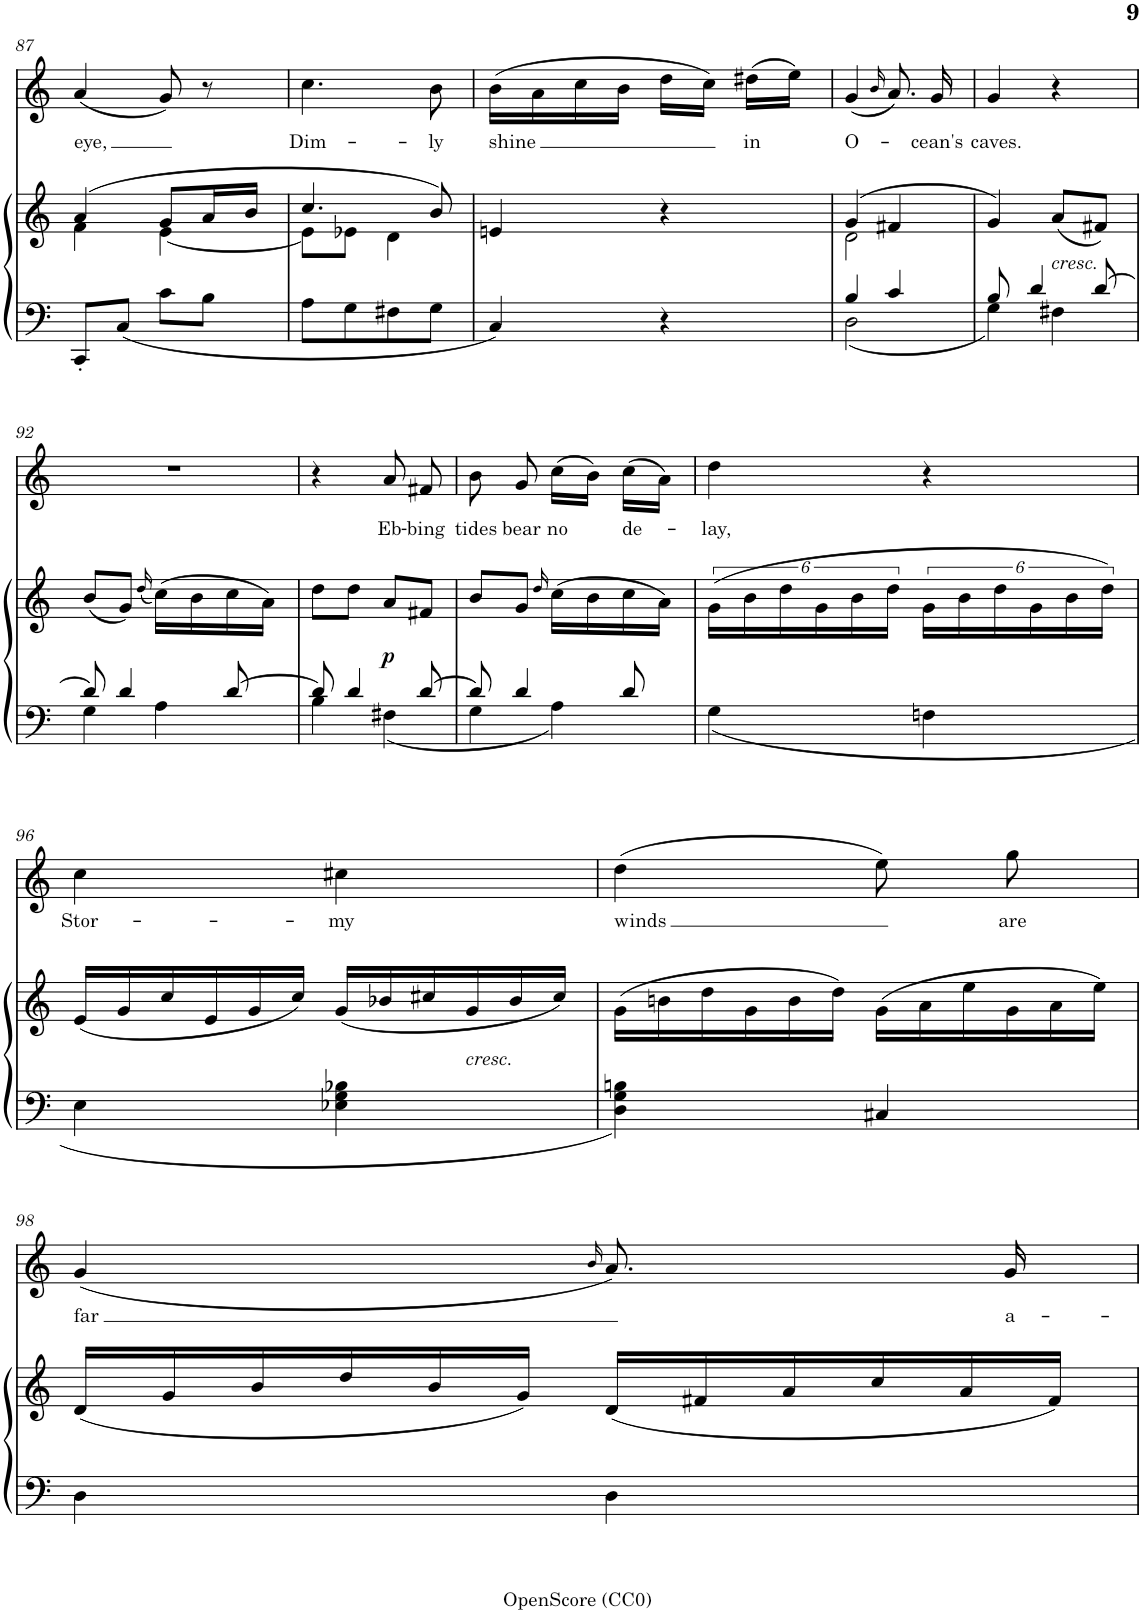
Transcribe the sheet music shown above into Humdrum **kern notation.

**kern	**kern	**dynam	**kern	**text
*part2	*part2	*part2	*part1	*part1
*staff3	*staff2	*staff2/3	*staff1	*staff1
*I"Piano	*	*	*I"Voice	*
*I'Pno	*	*	*	*
!!LO:PB:g=z
*clefF4	*clefG2	*	*clefG2	*
*k[]	*k[]	*	*k[]	*
*M2/4	*M2/4	*	*M2/4	*
=87	=87	=87	=87	=87
*	*^	*	*	*
!	!	!	!	!	!LO:LY:b
8CC'/L	(4a/	4f\	.	(4a/	eye,
8C/J	.	.	.	.	.
8c\L	8g/L	[4e\	.	8g/)	.
8B\J	16a/L	.	.	8r	.
.	16b/JJ	.	.	.	.
=88	=88	=88	=88	=88	=88
!	!	!	!	!	!LO:LY:b
8A\L	4.cc/	8e\L]	.	4.cc\	Dim-
8G\	.	8e-X\J	.	.	.
8F#X\	.	4d\	.	.	.
!	!	!	!	!	!LO:LY:b
8G\J	8b/)	.	.	8b\	-ly
*	*v	*v	*	*	*
=89	=89	=89	=89	=89
!	!	!	!	!LO:LY:b
4C/	4en/	.	(16b\LL	shine
.	.	.	16a\	.
.	.	.	16cc\	.
.	.	.	16b\JJ	.
4r	4r	.	16dd\LL	.
.	.	.	16cc\JJ)	.
!	!	!	!	!LO:LY:b
.	.	.	(16dd#X\LL	in
.	.	.	16ee\JJ)	.
=90	=90	=90	=90	=90
*^	*^	*	*	*
!	!	!	!	!	!	!LO:LY:b
4B/	2D\	(4g/	2d\	.	(4g/	O-
.	.	.	.	.	16qb/	.
4c/	.	4f#X/	.	.	8.a/)	.
!	!	!	!	!	!	!LO:LY:b
.	.	.	.	.	16g/	-cean's
*	*	*v	*v	*	*	*
=91	=91	=91	=91	=91	=91
!	!	!	!	!	!LO:LY:b
8B/	4G\	4g/)	.	4g/	caves.
4d/	.	.	.	.	.
!	!	!LO:TX:b:i:t=cresc.	!	!	!
.	4F#X\	(8a/L	.	4r	.
[8d/	.	8f#X/J)	.	.	.
!!LO:LB:g=z
=92	=92	=92	=92	=92	=92
8d/]	4G\	(8b/L	.	2r	.
4d/	.	8g/J)	.	.	.
.	.	(16qdd/	.	.	.
.	4A\	(16cc\LL)	.	.	.
.	.	16b\	.	.	.
[8d/	.	16cc\	.	.	.
.	.	16a\JJ)	.	.	.
=93	=93	=93	=93	=93	=93
8d/]	4B\	8dd\L	.	4r	.
4d/	.	8dd\J	.	.	.
!	!	!	!LO:DY:b	!	!LO:LY:b
.	4F#X\	8a/L	p	8a/	Eb-
!	!	!	!	!	!LO:LY:b
[8d/	.	8f#X/J	.	8f#X/	-bing
=94	=94	=94	=94	=94	=94
!	!	!	!	!	!LO:LY:b
8d/]	4G\	8b/L	.	8b\	tides
!	!	!	!	!	!LO:LY:b
4d/	.	8g/J	.	8g/	bear
.	.	16qdd/	.	.	.
!	!	!	!	!	!LO:LY:b
.	4A\	(16cc\LL	.	(16cc\LL	no
.	.	16b\	.	16b\JJ)	.
!	!	!	!	!	!LO:LY:b
8d/	.	16cc\	.	(16cc\LL	de-
.	.	16a\JJ)	.	16a\JJ)	.
*v	*v	*	*	*	*
=95	=95	=95	=95	=95
!	!	!	!	!LO:LY:b
4G\	(24g\LL	.	4dd\	-lay,
.	24b\	.	.	.
.	24dd\	.	.	.
.	24g\	.	.	.
.	24b\	.	.	.
.	24dd\JJ	.	.	.
4Fn\	24g\LL	.	4r	.
.	24b\	.	.	.
.	24dd\	.	.	.
.	24g\	.	.	.
.	24b\	.	.	.
.	24dd\JJ)	.	.	.
!!LO:LB:g=z
=96	=96	=96	=96	=96
*	*Xbrackettup	*	*	*
!	!	!	!	!LO:LY:b
4E\	(24e/LL	.	4cc\	Stor-
.	24g/	.	.	.
.	24cc/	.	.	.
.	24e/	.	.	.
.	24g/	.	.	.
.	24cc/JJ)	.	.	.
!	!	!	!	!LO:LY:b
4E-X\ 4G\ 4B-X\	(24g/LL	.	4cc#X\	-my
.	24b-X/	.	.	.
.	24cc#X/	.	.	.
!	!LO:TX:b:i:t=cresc.	!	!	!
.	24g/	.	.	.
.	24b-/	.	.	.
.	24cc#/JJ)	.	.	.
=97	=97	=97	=97	=97
!	!	!	!	!LO:LY:b
4D\ 4G\ 4Bn\	(24g\LL	.	(4dd\	winds
.	24bn\	.	.	.
.	24dd\	.	.	.
.	24g\	.	.	.
.	24b\	.	.	.
.	24dd\JJ)	.	.	.
4C#X/	(24g\LL	.	8ee\)	.
.	24a\	.	.	.
.	24ee\	.	.	.
!	!	!	!	!LO:LY:b
.	24g\	.	8gg\	are
.	24a\	.	.	.
.	24ee\JJ)	.	.	.
!!LO:LB:g=z
=98	=98	=98	=98	=98
!	!	!	!	!LO:LY:b
4D\	(24d/LL	.	(4g/	far
.	24g/	.	.	.
.	24b/	.	.	.
.	24dd/	.	.	.
.	24b/	.	.	.
.	24g/JJ)	.	.	.
.	.	.	16qb/	.
4D\	(24d/LL	.	8.a/)	.
.	24f#X/	.	.	.
.	24a/	.	.	.
.	24cc/	.	.	.
.	24a/	.	.	.
!	!	!	!	!LO:LY:b
.	.	.	16g/	a-
.	24f#/JJ)	.	.	.
=	=	=	=	=
*-	*-	*-	*-	*-
